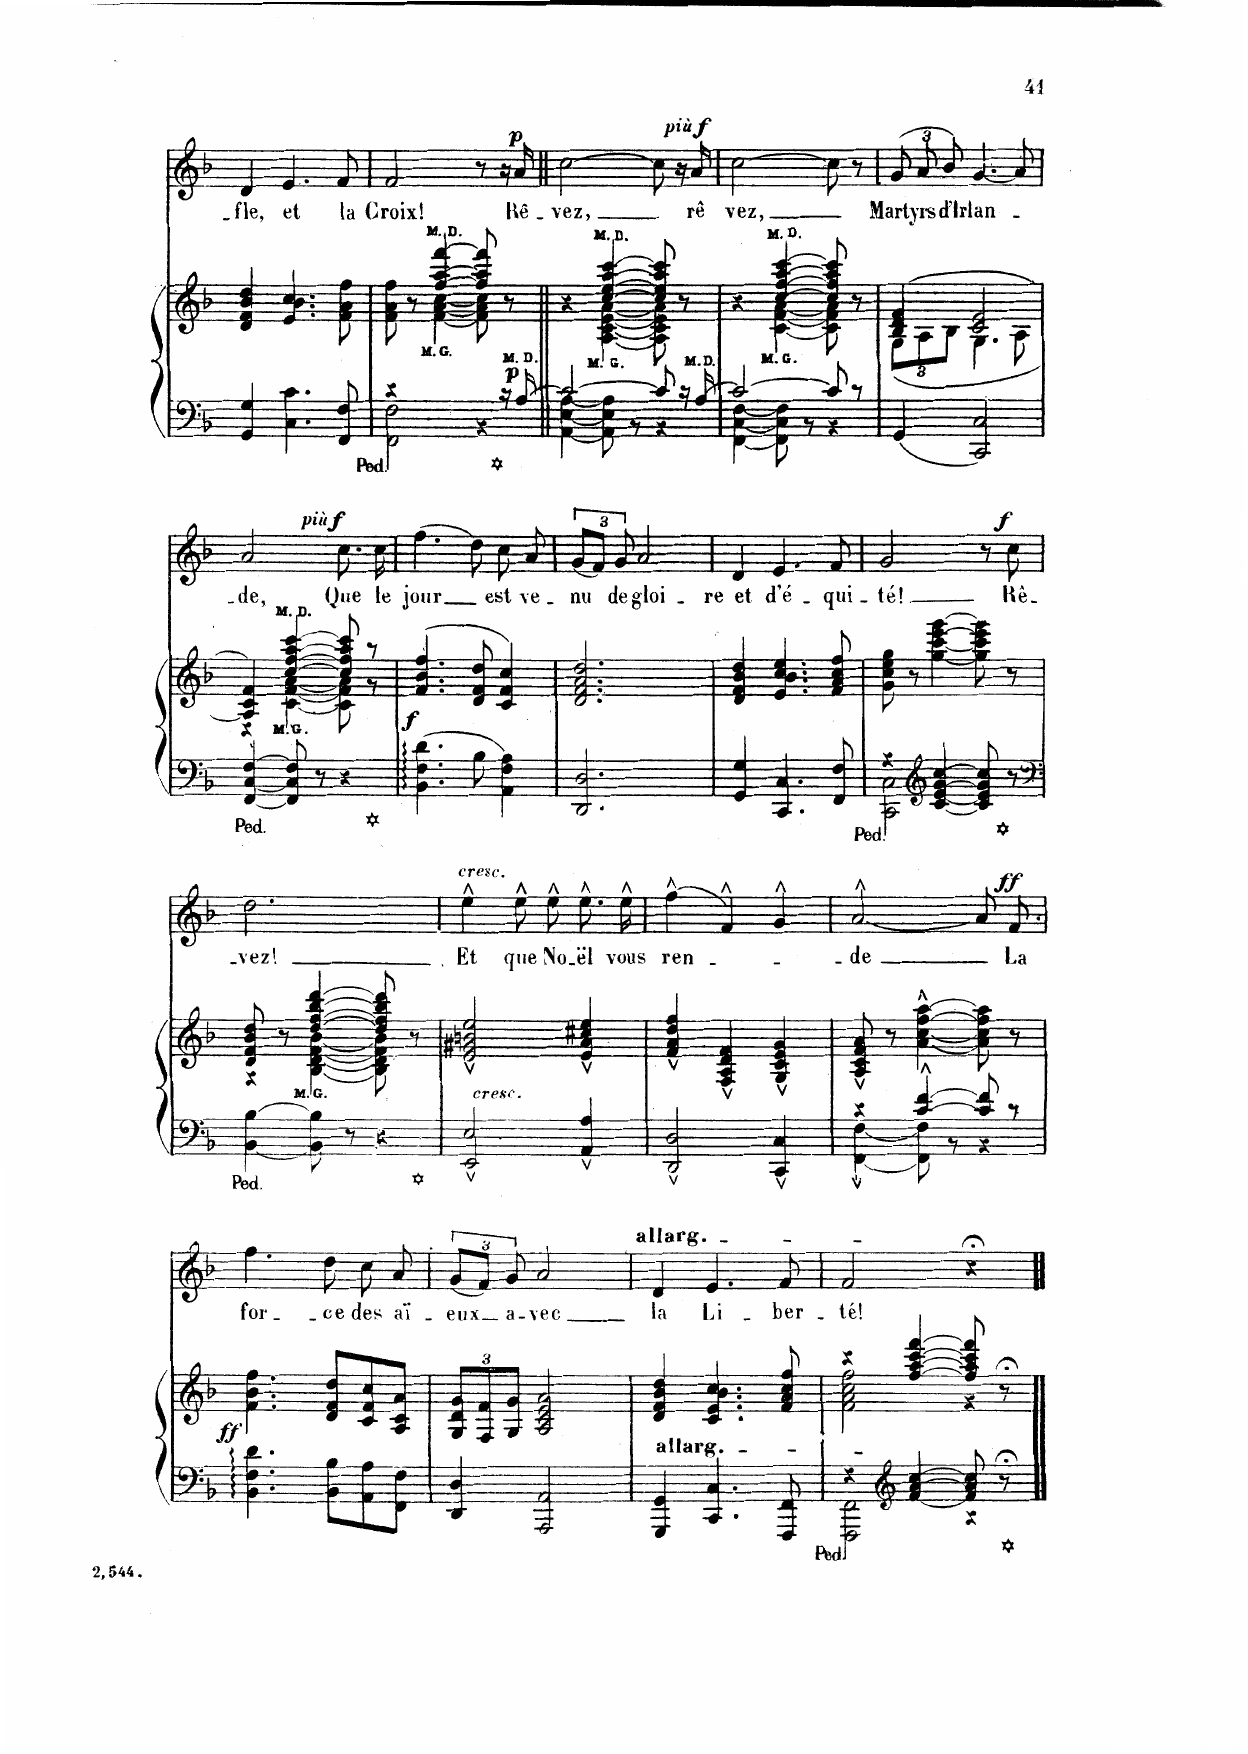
**kern	**kern	**dynam	**kern	**text	**dynam
*part2	*part2	*part2	*part1	*part1	*part1
*staff3	*staff2	*staff2/3	*staff1	*staff1	*staff1
*I"Piano	*	*	*I"Chant Voice	*	*
*I'Pno	*	*	*	*	*
*clefF4	*clefG2	*	*clefG2	*	*
*k[b-]	*k[b-]	*	*k[b-]	*	*
*M3/4	*M3/4	*	*M3/4	*	*
=33	=33	=33	=33	=33	=33
4GG/ 4G/	4d/ 4f/ 4b-/ 4dd/	.	4d/	-- fle,	.
4.C\ 4.c\	4.e/ 4.b-/ 4.cc/	.	4.e/	et	.
8FF/ 8F/	8f\ 8a\ 8ff\	.	8f/	la	.
=34	=34	=34	=34	=34	=34
*^	*^	*	*	*	*
2FF\ 2F\	4r	8f\ 8a\ 8ff\	4ryy	.	2f/	Croix!	.
.	.	8r	.	.	.	.	.
!	!	!LO:TX:b:t=M. G.	!	!	!	!	!
!	!	!LO:TX:a:t=M. D.	!	!	!	!	!
.	4.ryy	[4ff/ [4aa/ [4fff/	[4f\ [4a\ [<4cc\	.	.	.	.
4r	.	8ff/] 8aa/] 8fff/]	8f\] 8a\] 8cc\]	.	8r	.	.
.	16r	8r	8ryy	.	16r	.	.
!	!LO:TX:a:t=M. D.	!	!	!	!	!	!
!	!	!	!	!LO:DY:a=2	!	!	!LO:DY:a
.	16A/	.	.	p	16a/	Rê-	p
=35||	=35||	=35||	=35||	=35||	=35||	=35||	=35||
[2c/	[4AA\ [4E\ [4A\	4r	4ryy	.	[2cc\	-vez,	.
!	!	!LO:TX:a:t=M. D.	!	!	!	!	!
!	!	!LO:TX:b:t=M. G.	!	!	!	!	!
.	8AA\] 8E\] 8A\]	[>4cc/ [4ee/ [4aa/ [4ccc/	[4A\ [4c\ [4e\ [4a\	.	.	.	.
.	8r	.	.	.	.	.	.
8c/]	4r	8cc/] 8ee/] 8aa/] 8ccc/]	8A\] 8c\] 8e\] 8a\]	.	8cc\]	.	.
16r	.	8r	8ryy	.	16r	.	.
!LO:TX:a:t=M. D.	!	!	!	!	!	!	!
!	!	!	!	!	!	!	!LO:DY:a
!	!	!	!	!	!	!	!LO:DY:n=1:a
16A/	.	.	.	.	16a/	rê-	other-dynamics f
=36	=36	=36	=36	=36	=36	=36	=36
[2c/	[4FF\ [4C\ [4F\	4r	4ryy	.	[2cc\	-vez,	.
!	!	!LO:TX:a:t=M. D.	!	!	!	!	!
!	!	!LO:TX:b:t=M. G.	!	!	!	!	!
.	8FF\] 8C\] 8F\]	[>4cc/ [4ff/ [4aa/ [4ccc/	[4c\ [4f\ [4a\	.	.	.	.
.	8r	.	.	.	.	.	.
8c/]	4r	8cc/] 8ff/] 8aa/] 8ccc/]	8c\] 8f\] 8a\]	.	8cc\]	.	.
8r	.	8r	8ryy	.	8r	.	.
*v	*v	*	*	*	*	*	*
=37	=37	=37	=37	=37	=37	=37
*	*	*Xbrackettup	*	*	*	*
4GG/	(>4B-/ 4d/ 4f/	(12G\L	.	12g/	Mar-	.
.	.	12A\	.	12a/	-tyrs	.
.	.	12B-\J	.	12b-/	d'Ir-	.
2CC/ 2C/	2c/ 2e/	4.G\	.	(4.g/	-lan-	.
.	.	8A\	.	8a/)	.	.
=38	=38	=38	=38	=38	=38	=38
[4FF/ [4C/ [4F/	4A/ 4c/ 4f/)	4r)	.	2a/	-- de,	.
!	!LO:TX:b:t=M. G.	!	!	!	!	!
!	!LO:TX:a:t=M. D.	!	!	!	!	!
8FF/] 8C/] 8F/]	[4cc/ [4ff/ [4aa/ [4ccc/	[4c\ [4f\ [4a\	.	.	.	.
8r	.	.	.	.	.	.
!	!	!	!	!	!	!LO:DY:a
!	!	!	!	!	!	!LO:DY:n=1:a
4r	8cc/] 8ff/] 8aa/] 8ccc/]	8c\] 8f\] 8a\]	.	8.cc\	Que	other-dynamics f
.	8r	8ryy	.	.	.	.
.	.	.	.	16cc\	le	.
*	*v	*v	*	*	*	*
=39	=39	=39	=39	=39	=39
!	!	!LO:DY:b	!	!	!
4.BB-\ 4.F\ 4.d\	(>4.f/ 4.b-/ 4.ff/	f	(4.ff\	jour	.
8B-\	8d/ 8f/ 8dd/	.	8dd\)	.	.
4AA\ 4F\ 4A\	4c/ 4f/ 4cc/)	.	8cc\	est	.
.	.	.	8a/	ve-	.
=40	=40	=40	=40	=40	=40
2.DD/ 2.D/	2.d/ 2.f/ 2.a/ 2.dd/	.	(12g/L	-nu	.
.	.	.	12f/J)	.	.
.	.	.	12g/	de	.
.	.	.	2a/	gloi-	.
=41	=41	=41	=41	=41	=41
4GG/ 4G/	4d/ 4f/ 4b-/ 4dd/	.	4d/	-re et	.
4.CC/ 4.C/	4.e/ 4.b-/ 4.cc/ 4.ee/	.	4.e/	d'é-	.
8FF/ 8F/	8f/ 8a/ 8cc/ 8ff/	.	8f/	-qui-	.
=42	=42	=42	=42	=42	=42
*^	*	*	*	*	*
4r	2CC\ 2C\	8g\ 8cc\ 8ee\ 8gg\	.	2g/	-té!	.
.	.	8r	.	.	.	.
*clefG2	*	*	*	*	*	*
[<4c/ [<4e/ [4g/ [4cc/	.	[4gg\ [<4ccc\ [4eee\ [4ggg\	.	.	.	.
8c/] 8e/] 8g/] 8cc/]	4ryy	8gg\] 8ccc\] 8eee\] 8ggg\]	.	8r	.	.
!	!	!	!	!	!	!LO:DY:a
8r	.	8r	.	8cc\	Rê-	f
*v	*v	*	*	*	*	*
=43	=43	=43	=43	=43	=43
*clefF4	*	*	*	*	*
*	*^	*	*	*	*
[4BB-\ [4B-\	8d/ 8f/ 8b-/ 8dd/	4r	.	2.dd\	-- vez!	.
.	8r	.	.	.	.	.
!	!LO:TX:b:t=M. G.	!	!	!	!	!
8BB-\] 8B-\]	[4dd/ [4ff/ [4bb-/ [4ddd/	[4B-\ [4d\ [<4f\ [4b-\	.	.	.	.
8r	.	.	.	.	.	.
4r	8dd/] 8ff/] 8bb-/] 8ddd/]	8B-\] 8d\] 8f\] 8b-\]	.	.	.	.
.	8r	8ryy	.	.	.	.
=44	=44	=44	=44	=44	=44	=44
!	!	!	!	!LO:TX:a:i:t=cresc.	!	!
!	!LO:TX:b:i:t=cresc.	!	!	!	!	!
*	*v	*v	*	*	*	*
2EE/^^ 2E/^^	2e/^^ 2g#X/^^ 2bn/^^ 2ee/^^	.	4ee^^\	Et	.
.	.	.	8ee^^\	que	.
.	.	.	8ee^^\	No-	.
4AA/^^ 4A/^^	4e/^^ 4a/^^ 4cc#X/^^ 4ee/^^	.	8.ee^^\	-ël	.
.	.	.	16ee^^\	vous	.
=45	=45	=45	=45	=45	=45
2DD/^^ 2D/^^	4f/^^ 4a/^^ 4dd/^^ 4ff/^^	.	(4ff^^\	ren-	.
.	4F/^^ 4A/^^ 4d/^^ 4f/^^	.	4f^^/)	.	.
4CC/^^ 4C/^^	4G/^^ 4c/^^ 4e/^^ 4g/^^	.	4g^^/	.	.
=46	=46	=46	=46	=46	=46
*^	*	*	*	*	*
4r	[4FF\^^ [4F\^^	8A/^^ 8c/^^ 8f/^^ 8a/^^	.	[2a^^/	-de	.
.	.	8r	.	.	.	.
[4c/^^ [4f/^^	8FF\] 8F\]	[4a\^^ [<4cc\^^ [4ff\^^ [4aa\^^	.	.	.	.
.	8r	.	.	.	.	.
8c/] 8f/]	4r	8a\] 8cc\] 8ff\] 8aa\]	.	8a/]	.	.
!	!	!	!	!	!	!LO:DY:a
8r	.	8r	.	8f/	La	ff
*v	*v	*	*	*	*	*
=47	=47	=47	=47	=47	=47
!	!	!LO:DY:b	!	!	!
4.BB-\ 4.F\ 4.d\	4.f\ 4.b-\ 4.ff\	ff	4.ff\	for-	.
8BB-\ 8B-\L	8d/ 8f/ 8dd/L	.	8dd\	-ce	.
8AA\ 8A\	8c/ 8f/ 8cc/	.	8cc\	des	.
8FF\ 8F\J	8A/ 8c/ 8a/J	.	8a/	aï-	.
=48	=48	=48	=48	=48	=48
4DD/ 4D/	12G/ 12d/ 12g/L	.	(12g/L	-eux	.
.	12F/ 12f/	.	12f/J)	.	.
.	12G/ 12g/J	.	12g/	a-	.
2AAA/ 2AA/	2A/ 2c/ 2e/ 2a/	.	2a/	-vec	.
=49	=49	=49	=49	=49	=49
!	!	!	!LO:TX:a:t=allarg.	!	!
!LO:TX:a:t=allarg.	!	!	!	!	!
4GGG/ 4GG/	4d/ 4f/ 4b-/ 4dd/	.	4d/	la	.
4.CC/ 4.C/	4.c/ 4.e/ 4.b-/ 4.cc/	.	4.e/	Li-	.
8FFF/ 8FF/	8f/ 8a/ 8cc/ 8ff/	.	8f/	-ber-	.
=50	=50	=50	=50	=50	=50
*^	*^	*	*	*	*
4r	2FFF\ 2FF\	4r	2f\ 2a\ 2cc\ 2ff\	.	2f/	-té!	.
*clefG2	*	*	*	*	*	*	*
[<4f/ [4a/ [4cc/	.	[4ff/ [4aa/ [4ccc/ [4fff/	.	.	.	.	.
8f/] 8a/] 8cc/]	4r	8ff/] 8aa/] 8ccc/] 8fff/]	4r	.	4r;<	.	.
8r;<	.	8r;<	.	.	.	.	.
*v	*v	*	*	*	*	*	*
*	*v	*v	*	*	*	*
==	==	==	==	==	==
*-	*-	*-	*-	*-	*-
